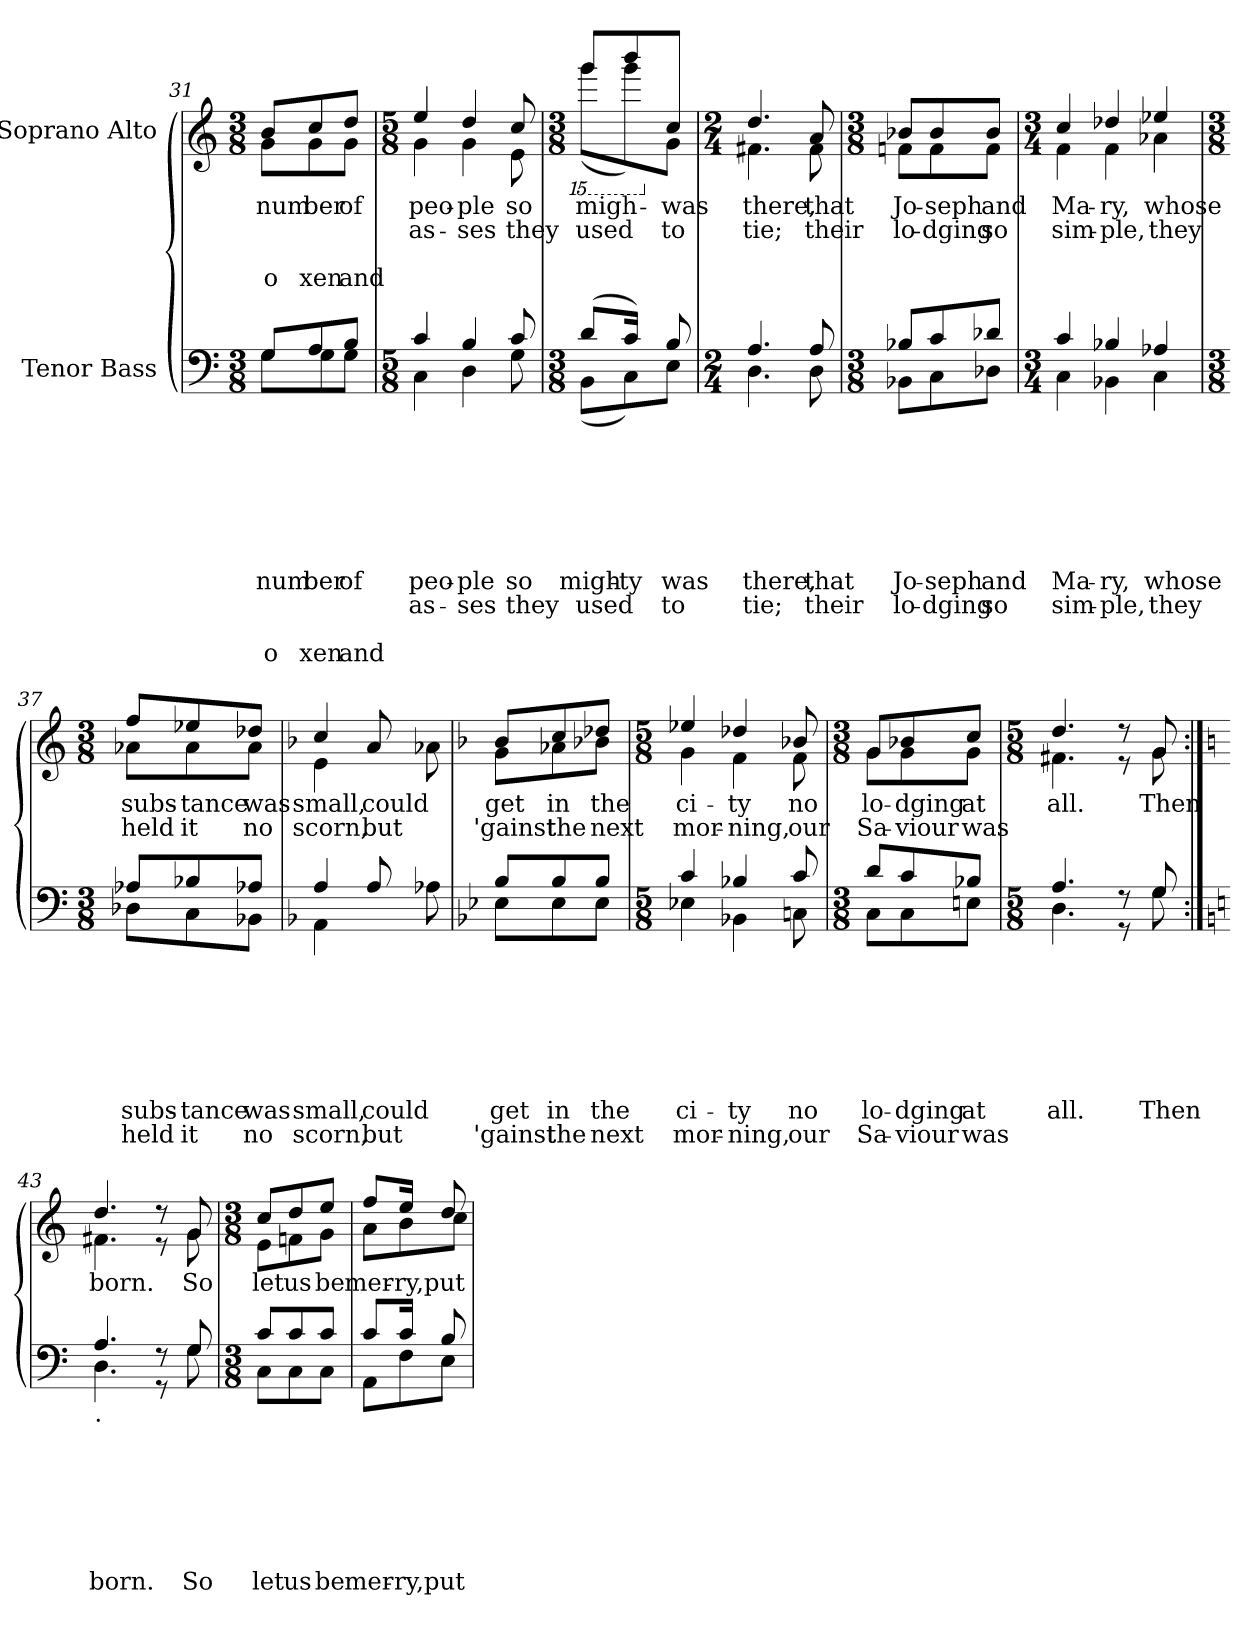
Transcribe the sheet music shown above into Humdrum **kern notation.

**kern	**text	**text	**text	**text	**text	**text	**text	**text	**text	**text	**kern	**text	**text	**text	**text
*part2	*part2	*part2	*part2	*part2	*part2	*part2	*part2	*part2	*part2	*part2	*part1	*part1	*part1	*part1	*part1
*staff2	*staff2	*staff2	*staff2	*staff2	*staff2	*staff2	*staff2	*staff2	*staff2	*staff2	*staff1	*staff1	*staff1	*staff1	*staff1
*I"Tenor Bass	*	*	*	*	*	*	*	*	*	*	*I"Soprano Alto	*	*	*	*
*clefF4	*	*	*	*	*	*	*	*	*	*	*clefG2	*	*	*	*
*k[]	*	*	*	*	*	*	*	*	*	*	*k[]	*	*	*	*
*C:	*	*	*	*	*	*	*	*	*	*	*C:	*	*	*	*
*M3/8	*	*	*	*	*	*	*	*	*	*	*M3/8	*	*	*	*
=31	=31	=31	=31	=31	=31	=31	=31	=31	=31	=31	=31	=31	=31	=31	=31
!	!	!	!	!	!	!	!LO:LY:a	!	!	!LO:LY:b	!	!LO:LY:b	!	!	!LO:LY:b
*^	*	*	*	*	*	*	*	*	*	*	*^	*	*	*	*
8G/L	8G\L	.	.	.	.	.	.	num	.	.	o	8b/L	8g\L	num	.	.	o
!	!	!	!	!	!	!	!	!LO:LY:a	!	!	!LO:LY:b	!	!	!LO:LY:b	!	!	!LO:LY:b
8A/	8G\	.	.	.	.	.	.	ber	.	.	xen	8cc/	8g\	ber	.	.	xen
!	!	!	!	!	!	!	!	!LO:LY:a	!	!	!LO:LY:b	!	!	!LO:LY:b	!	!	!LO:LY:b
8B/J	8G\J	.	.	.	.	.	.	of	.	.	and	8dd/J	8g\J	of	.	.	and
!!LO:LB:g=z	!!
=32	=32	=32	=32	=32	=32	=32	=32	=32	=32	=32	=32	=32	=32	=32	=32	=32	=32
*M5/8	*	*	*	*	*	*	*	*	*	*	*	*M5/8	*	*	*	*	*
!	!	!	!	!	!	!	!	!LO:LY:b	!LO:LY:b	!	!	!	!	!LO:LY:b	!LO:LY:b	!	!
4c/	4C\	.	.	.	.	.	.	peo-	as-	.	.	4ee/	4g\	peo-	as-	.	.
!	!	!	!	!	!	!	!	!LO:LY:b	!LO:LY:b	!	!	!	!	!LO:LY:b	!LO:LY:b	!	!
4B/	4D\	.	.	.	.	.	.	-ple	-ses	.	.	4dd/	4g\	-ple	-ses	.	.
!	!	!	!	!	!	!	!	!LO:LY:b	!LO:LY:b	!	!	!	!	!LO:LY:b	!LO:LY:b	!	!
8c/	8G\	.	.	.	.	.	.	so	they	.	.	8cc/	8e\	so	they	.	.
=33	=33	=33	=33	=33	=33	=33	=33	=33	=33	=33	=33	=33	=33	=33	=33	=33	=33
*M3/8	*	*	*	*	*	*	*	*	*	*	*	*M3/8	*	*	*	*	*
!	!	!	!	!	!	!	!	!LO:LY:b	!LO:LY:b	!	!	!	!	!	!	!	!
*	*	*	*	*	*	*	*	*	*	*	*	*15ba	*	*	*	*	*
!	!	!	!	!	!	!	!	!	!	!	!	!	!	!LO:LY:b	!LO:LY:b	!	!
(8d/L	(<8BB\L	.	.	.	.	.	.	migh-	used	.	.	8g/L	(<8g\L	migh-	used	.	.
!	!	!	!	!	!	!	!	!LO:LY:b	!	!	!	!	!	!	!	!	!
16c/Jk)	8C\)	.	.	.	.	.	.	-ty	.	.	.	8b/	8g\)	.	.	.	.
16ryy	.	.	.	.	.	.	.	.	.	.	.	.	.	.	.	.	.
!	!	!	!	!	!	!	!	!LO:LY:b	!LO:LY:b	!	!	!	!	!	!	!	!
*	*	*	*	*	*	*	*	*	*	*	*	*X15ba	*	*	*	*	*
!	!	!	!	!	!	!	!	!	!	!	!	!	!	!LO:LY:b	!LO:LY:b	!	!
8B/	8E\J	.	.	.	.	.	.	was	to	.	.	8cc/J	8g\J	was	to	.	.
=34	=34	=34	=34	=34	=34	=34	=34	=34	=34	=34	=34	=34	=34	=34	=34	=34	=34
*M2/4	*	*	*	*	*	*	*	*	*	*	*	*M2/4	*	*	*	*	*
!	!	!	!	!	!	!	!	!LO:LY:b	!LO:LY:b	!	!	!	!	!LO:LY:b	!LO:LY:b	!	!
4.A/	4.D\	.	.	.	.	.	.	there,	tie;	.	.	4.dd/	4.f#X\	there,	tie;	.	.
!	!	!	!	!	!	!	!	!LO:LY:b	!LO:LY:b	!	!	!	!	!LO:LY:b	!LO:LY:b	!	!
8A/	8D\	.	.	.	.	.	.	that	their	.	.	8a/	8f#\	that	their	.	.
=35	=35	=35	=35	=35	=35	=35	=35	=35	=35	=35	=35	=35	=35	=35	=35	=35	=35
*M3/8	*	*	*	*	*	*	*	*	*	*	*	*M3/8	*	*	*	*	*
!	!	!	!	!	!	!	!	!LO:LY:b	!LO:LY:b	!	!	!	!	!LO:LY:b	!LO:LY:b	!	!
8B-X/L	8BB-X\L	.	.	.	.	.	.	Jo-	lo-	.	.	8b-X/L	8fn\L	Jo-	lo-	.	.
!	!	!	!	!	!	!	!	!LO:LY:b	!LO:LY:b	!	!	!	!	!LO:LY:b	!LO:LY:b	!	!
8c/	8C\	.	.	.	.	.	.	-seph	-dging	.	.	8b-/	8f\	-seph	-dging	.	.
!	!	!	!	!	!	!	!	!LO:LY:b	!LO:LY:b	!	!	!	!	!LO:LY:b	!LO:LY:b	!	!
8d-X/J	8D-X\J	.	.	.	.	.	.	and	so	.	.	8b-/J	8f\J	and	so	.	.
=36	=36	=36	=36	=36	=36	=36	=36	=36	=36	=36	=36	=36	=36	=36	=36	=36	=36
*M3/4	*	*	*	*	*	*	*	*	*	*	*	*M3/4	*	*	*	*	*
!	!	!	!	!	!	!	!	!LO:LY:b	!LO:LY:b	!	!	!	!	!LO:LY:b	!LO:LY:b	!	!
4c/	4C\	.	.	.	.	.	.	Ma-	sim-	.	.	4cc/	4f\	Ma-	sim-	.	.
!	!	!	!	!	!	!	!	!LO:LY:b	!LO:LY:b	!	!	!	!	!LO:LY:b	!LO:LY:b	!	!
4B-X/	4BB-X\	.	.	.	.	.	.	-ry,	-ple,	.	.	4dd-X/	4f\	-ry,	-ple,	.	.
!	!	!	!	!	!	!	!	!LO:LY:b	!LO:LY:b	!	!	!	!	!LO:LY:b	!LO:LY:b	!	!
4A-X/	4C\	.	.	.	.	.	.	whose	they	.	.	4ee-X/	4a-X\	whose	they	.	.
=37	=37	=37	=37	=37	=37	=37	=37	=37	=37	=37	=37	=37	=37	=37	=37	=37	=37
*M3/8	*	*	*	*	*	*	*	*	*	*	*	*M3/8	*	*	*	*	*
!	!	!	!	!	!	!	!	!LO:LY:b	!LO:LY:b	!	!	!	!	!LO:LY:b	!LO:LY:b	!	!
8A-X/L	8D-X\L	.	.	.	.	.	.	subs-	held	.	.	8ff/L	8a-X\L	subs-	held	.	.
!	!	!	!	!	!	!	!	!LO:LY:b	!LO:LY:b	!	!	!	!	!LO:LY:b	!LO:LY:b	!	!
8B-X/	8C\	.	.	.	.	.	.	-tance	it	.	.	8ee-X/	8a-\	-tance	it	.	.
!	!	!	!	!	!	!	!	!LO:LY:b	!LO:LY:b	!	!	!	!	!LO:LY:b	!LO:LY:b	!	!
8A-X/J	8BB-X\J	.	.	.	.	.	.	was	no	.	.	8dd-X/J	8a-\J	was	no	.	.
!!LO:LB:g=z	!!
=38	=38	=38	=38	=38	=38	=38	=38	=38	=38	=38	=38	=38	=38	=38	=38	=38	=38
*k[b-]	*	*	*	*	*	*	*	*	*	*	*	*k[b-]	*	*	*	*	*
*F:	*	*	*	*	*	*	*	*	*	*	*	*F:	*	*	*	*	*
!	!	!	!	!	!	!	!	!LO:LY:b	!LO:LY:b	!	!	!	!	!LO:LY:b	!LO:LY:b	!	!
4A/	4AA\	.	.	.	.	.	.	small,	scorn,	.	.	4cc/	4e\	small,	scorn,	.	.
!	!	!	!	!	!	!	!	!LO:LY:b	!LO:LY:b	!	!	!	!	!LO:LY:b	!LO:LY:b	!	!
8A/	8A-X\	.	.	.	.	.	.	could	but	.	.	8a/	8a-X\	could	but	.	.
=39	=39	=39	=39	=39	=39	=39	=39	=39	=39	=39	=39	=39	=39	=39	=39	=39	=39
*k[b-e-]	*	*	*	*	*	*	*	*	*	*	*	*	*	*	*	*	*
*B-:	*	*	*	*	*	*	*	*	*	*	*	*	*	*	*	*	*
!	!	!	!	!	!	!	!	!LO:LY:b	!LO:LY:b	!	!	!	!	!LO:LY:b	!LO:LY:b	!	!
8B-/L	8E-\L	.	.	.	.	.	.	get	'gainst	.	.	8b-/L	8g\L	get	'gainst	.	.
!	!	!	!	!	!	!	!	!LO:LY:b	!LO:LY:b	!	!	!	!	!LO:LY:b	!LO:LY:b	!	!
8B-/	8E-\	.	.	.	.	.	.	in	the	.	.	8cc/	8a-X\	in	the	.	.
!	!	!	!	!	!	!	!	!LO:LY:b	!LO:LY:b	!	!	!	!	!LO:LY:b	!LO:LY:b	!	!
8B-/J	8E-\J	.	.	.	.	.	.	the	next	.	.	8dd-X/J	8b-X\J	the	next	.	.
=40	=40	=40	=40	=40	=40	=40	=40	=40	=40	=40	=40	=40	=40	=40	=40	=40	=40
*M5/8	*	*	*	*	*	*	*	*	*	*	*	*M5/8	*	*	*	*	*
!	!	!	!	!	!	!	!	!LO:LY:b	!LO:LY:b	!	!	!	!	!LO:LY:b	!LO:LY:b	!	!
4c/	4E-X\	.	.	.	.	.	.	ci-	mor-	.	.	4ee-X/	4g\	ci-	mor-	.	.
!	!	!	!	!	!	!	!	!LO:LY:b	!LO:LY:b	!	!	!	!	!LO:LY:b	!LO:LY:b	!	!
4B-X/	4BB-X\	.	.	.	.	.	.	-ty	-ning,	.	.	4dd-X/	4f\	-ty	-ning,	.	.
!	!	!	!	!	!	!	!	!LO:LY:b	!LO:LY:b	!	!	!	!	!LO:LY:b	!LO:LY:b	!	!
8c/	8Cn\	.	.	.	.	.	.	no	our	.	.	8b-X/	8f\	no	our	.	.
=41	=41	=41	=41	=41	=41	=41	=41	=41	=41	=41	=41	=41	=41	=41	=41	=41	=41
*M3/8	*	*	*	*	*	*	*	*	*	*	*	*M3/8	*	*	*	*	*
!	!	!	!	!	!	!	!	!LO:LY:b	!LO:LY:b	!	!	!	!	!LO:LY:b	!LO:LY:b	!	!
8d/L	8C\L	.	.	.	.	.	.	lo-	Sa-	.	.	8g/L	8g\L	lo-	Sa-	.	.
!	!	!	!	!	!	!	!	!LO:LY:b	!LO:LY:b	!	!	!	!	!LO:LY:b	!LO:LY:b	!	!
8c/	8C\	.	.	.	.	.	.	-dging	-viour	.	.	8b-X/	8g\	-dging	-viour	.	.
!	!	!	!	!	!	!	!	!LO:LY:b	!LO:LY:b	!	!	!	!	!LO:LY:b	!LO:LY:b	!	!
8B-X/J	8En\J	.	.	.	.	.	.	at	was	.	.	8cc/J	8g\J	at	was	.	.
=42	=42	=42	=42	=42	=42	=42	=42	=42	=42	=42	=42	=42	=42	=42	=42	=42	=42
*M5/8	*	*	*	*	*	*	*	*	*	*	*	*M5/8	*	*	*	*	*
!	!	!	!	!	!	!	!	!LO:LY:b	!	!	!	!	!	!LO:LY:b	!	!	!
4.A/	4.D\	.	.	.	.	.	.	all.	.	.	.	4.dd/	4.f#X\	all.	.	.	.
8rF	8rGG	.	.	.	.	.	.	.	.	.	.	8rdd	8re	.	.	.	.
!	!	!	!	!	!	!	!	!LO:LY:b	!	!	!	!	!	!LO:LY:b	!	!	!
8G/	8G\	.	.	.	.	.	.	Then	.	.	.	8g/	8g\	Then	.	.	.
!!LO:PB:g=z	!!
=43:|!	=43:|!	=43:|!	=43:|!	=43:|!	=43:|!	=43:|!	=43:|!	=43:|!	=43:|!	=43:|!	=43:|!	=43:|!	=43:|!	=43:|!	=43:|!	=43:|!	=43:|!
*k[]	*	*	*	*	*	*	*	*	*	*	*	*k[]	*	*	*	*	*
*C:	*	*	*	*	*	*	*	*	*	*	*	*C:	*	*	*	*	*
!LO:TX:b:t=.	!	!	!	!	!	!	!	!	!	!	!	!	!	!	!	!	!
!	!	!	!	!	!	!	!	!LO:LY:b	!	!	!	!	!	!LO:LY:b	!	!	!
4.A/	4.D\	.	.	.	.	.	.	born.	.	.	.	4.dd/	4.f#X\	born.	.	.	.
8rF	8rGG	.	.	.	.	.	.	.	.	.	.	8rdd	8re	.	.	.	.
!	!	!	!	!	!	!	!	!LO:LY:b	!	!	!	!	!	!LO:LY:b	!	!	!
8G/	8G\	.	.	.	.	.	.	So	.	.	.	8g/	8g\	So	.	.	.
=44	=44	=44	=44	=44	=44	=44	=44	=44	=44	=44	=44	=44	=44	=44	=44	=44	=44
*M3/8	*	*	*	*	*	*	*	*	*	*	*	*M3/8	*	*	*	*	*
!	!	!	!	!	!	!	!	!LO:LY:b	!	!	!	!	!	!LO:LY:b	!	!	!
8c/L	8C\L	.	.	.	.	.	.	let	.	.	.	8cc/L	8e\L	let	.	.	.
!	!	!	!	!	!	!	!	!LO:LY:b	!	!	!	!	!	!LO:LY:b	!	!	!
8c/	8C\	.	.	.	.	.	.	us	.	.	.	8dd/	8fn\	us	.	.	.
!	!	!	!	!	!	!	!	!LO:LY:b	!	!	!	!	!	!LO:LY:b	!	!	!
8c/J	8C\J	.	.	.	.	.	.	be	.	.	.	8ee/J	8g\J	be	.	.	.
=45	=45	=45	=45	=45	=45	=45	=45	=45	=45	=45	=45	=45	=45	=45	=45	=45	=45
!	!	!	!	!	!	!	!	!LO:LY:b	!	!	!	!	!	!LO:LY:b	!	!	!
8c/L	8AA\L	.	.	.	.	.	.	mer-	.	.	.	8ff/L	8a\L	mer-	.	.	.
!	!	!	!	!	!	!	!	!LO:LY:b	!	!	!	!	!	!LO:LY:b	!	!	!
16c/Jk	8F\	.	.	.	.	.	.	-ry,put	.	.	.	16ee/Jk	8b\	-ry,put	.	.	.
16ryy	.	.	.	.	.	.	.	.	.	.	.	16ryy	.	.	.	.	.
8B/	8E\J	.	.	.	.	.	.	.	.	.	.	8dd/	8cc\J	.	.	.	.
*v	*v	*	*	*	*	*	*	*	*	*	*	*	*	*	*	*	*
*	*	*	*	*	*	*	*	*	*	*	*v	*v	*	*	*	*
=	=	=	=	=	=	=	=	=	=	=	=	=	=	=	=
*-	*-	*-	*-	*-	*-	*-	*-	*-	*-	*-	*-	*-	*-	*-	*-
